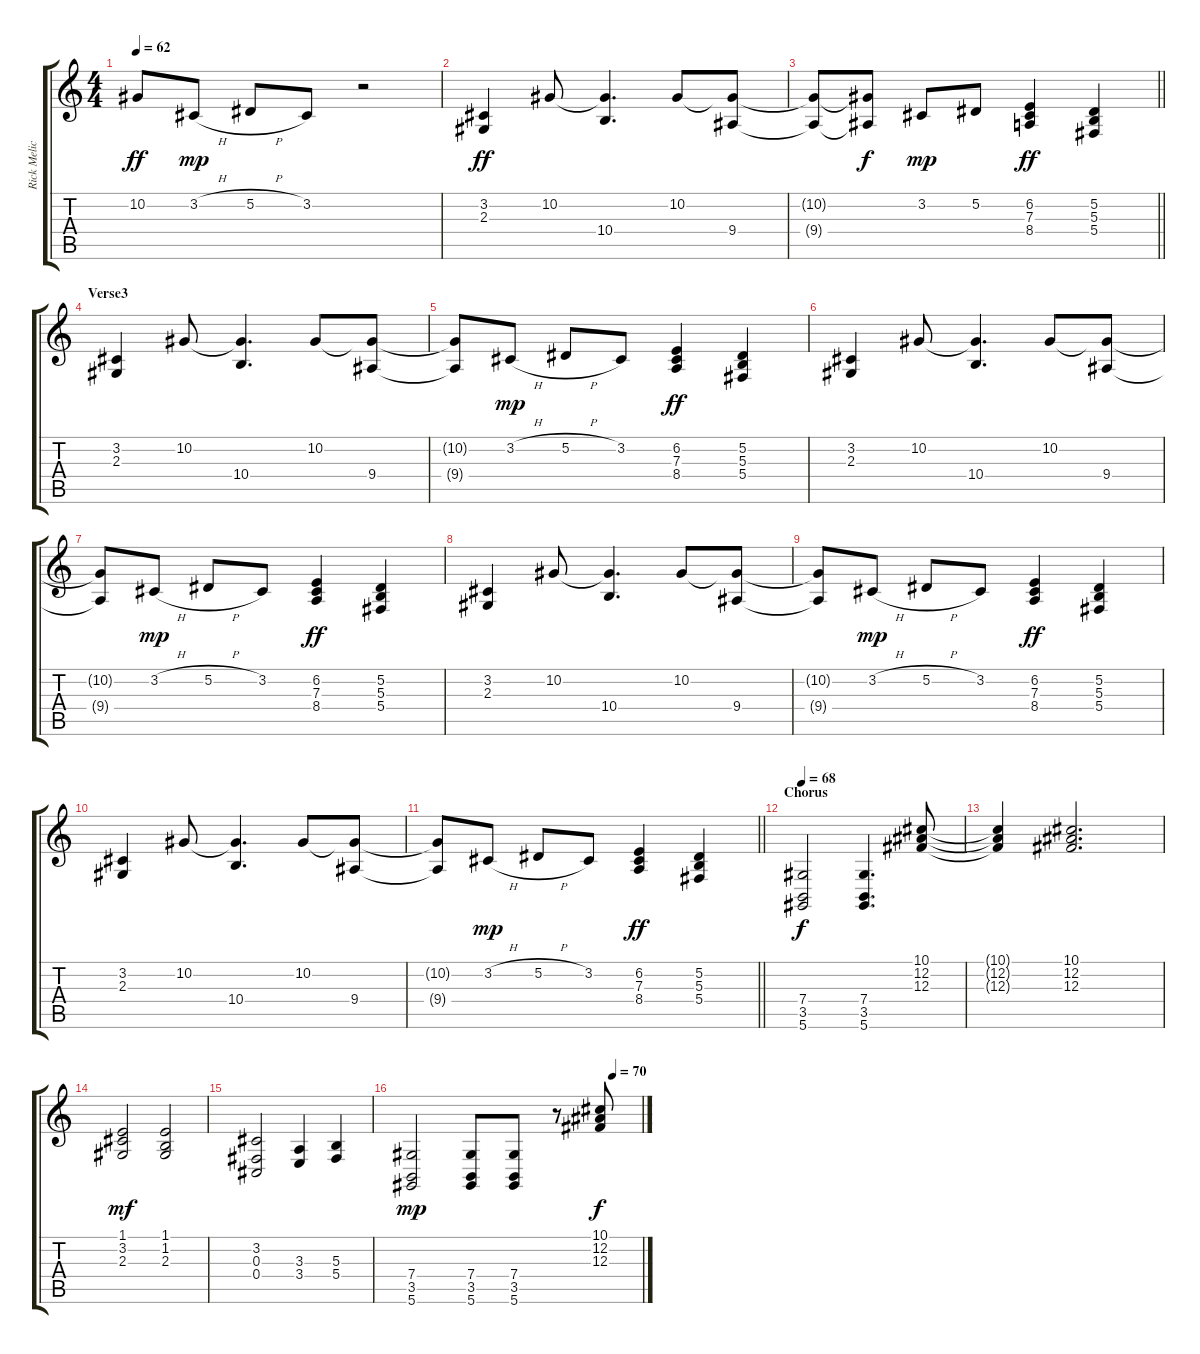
\track ("Rick Melick - Keyboard" "Rick Melic") {instrument electricpiano2}
\staff {score tabs}
\tuning (Eb4 Bb3 Gb3 Db3 Ab2 Eb2) {hide}
\ts (4 4)
\tempo 62
\clef g2
\ks c
10.2{t}.8{dy ff} 3.2{h}.8{dy mp} 5.2{h}.8 3.2.8 r.2 |
(3.2 2.3).4{dy ff} 10.2.8 (10.2{t} 10.4).4{d} 10.2.8 (10.2{t} 9.4).8 |
\barLineRight lightlight
(10.2{t} 9.4{t}).8 (10.2{t} 9.4{t}).8{dy f} 3.2.8{dy mp} 5.2.8 (6.2 7.3 8.4).4{dy ff} (5.2 5.3 5.4).4 |
\section ("" "Verse3")
(3.2 2.3).4 10.2.8 (10.2{t} 10.4).4{d} 10.2.8 (10.2{t} 9.4).8 |
(10.2{t} 9.4{t}).8 3.2{h}.8{dy mp} 5.2{h}.8 3.2.8 (6.2 7.3 8.4).4{dy ff} (5.2 5.3 5.4).4 |
(3.2 2.3).4 10.2.8 (10.2{t} 10.4).4{d} 10.2.8 (10.2{t} 9.4).8 |
(10.2{t} 9.4{t}).8 3.2{h}.8{dy mp} 5.2{h}.8 3.2.8 (6.2 7.3 8.4).4{dy ff} (5.2 5.3 5.4).4 |
(3.2 2.3).4 10.2.8 (10.2{t} 10.4).4{d} 10.2.8 (10.2{t} 9.4).8 |
(10.2{t} 9.4{t}).8 3.2{h}.8{dy mp} 5.2{h}.8 3.2.8 (6.2 7.3 8.4).4{dy ff} (5.2 5.3 5.4).4 |
(3.2 2.3).4 10.2.8 (10.2{t} 10.4).4{d} 10.2.8 (10.2{t} 9.4).8 |
\barLineRight lightlight
(10.2{t} 9.4{t}).8 3.2{h}.8{dy mp} 5.2{h}.8 3.2.8 (6.2 7.3 8.4).4{dy ff} (5.2 5.3 5.4).4 |
\section ("" "Chorus")
\tempo 68
(7.4 3.5 5.6).2{dy f} (7.4 3.5 5.6).4{d} (10.1 12.2 12.3).8 |
(10.1{t} 12.2{t} 12.3{t}).4 (10.1 12.2 12.3).2{d} |
(1.1 3.2 2.3).2{dy mf} (1.1 1.2 2.3).2 |
(3.2 0.3 0.4).2 (3.3 3.4).4 (5.3 5.4).4 |
\tempo (70 0.875)
(7.4 3.5 5.6).2{dy mp} (7.4 3.5 5.6).8 (7.4 3.5 5.6).8 r.8 (10.1 12.2 12.3).8{dy f}
